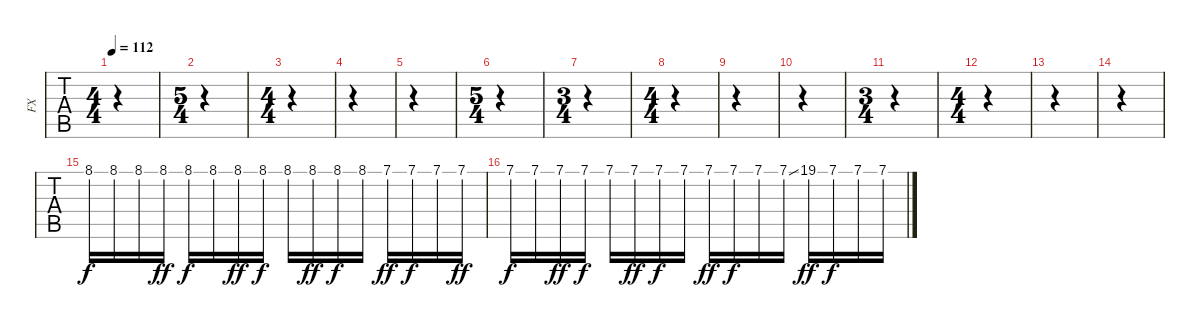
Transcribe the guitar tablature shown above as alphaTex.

\track ("FX" "FX") {instrument lead2sawtooth}
\staff {tabs}
\tuning (Db4 Ab3 E3 B2 Gb2 B1) {hide}
\ts (4 4)
\tempo 112
\clef g2
\ks c
|
\ts (5 4)
|
\ts (4 4)
|
|
|
\ts (5 4)
|
\ts (3 4)
|
\ts (4 4)
|
|
|
\ts (3 4)
|
\ts (4 4)
|
|
|
8.1.16 8.1.16{dy f} 8.1.16 8.1.16{dy ff} 8.1.16{dy f} 8.1.16 8.1.16{dy ff} 8.1.16{dy f} 8.1.16 8.1.16{dy ff} 8.1.16{dy f} 8.1.16 7.1.16{dy ff} 7.1.16{dy f} 7.1.16 7.1.16{dy ff} |
7.1.16{dy f} 7.1.16 7.1.16{dy ff} 7.1.16{dy f} 7.1.16 7.1.16{dy ff} 7.1.16{dy f} 7.1.16 7.1.16{dy ff} 7.1.16{dy f} 7.1.16 7.1{ss}.16 19.1.16{dy ff} 7.1.16{dy f} 7.1.16 7.1.16
